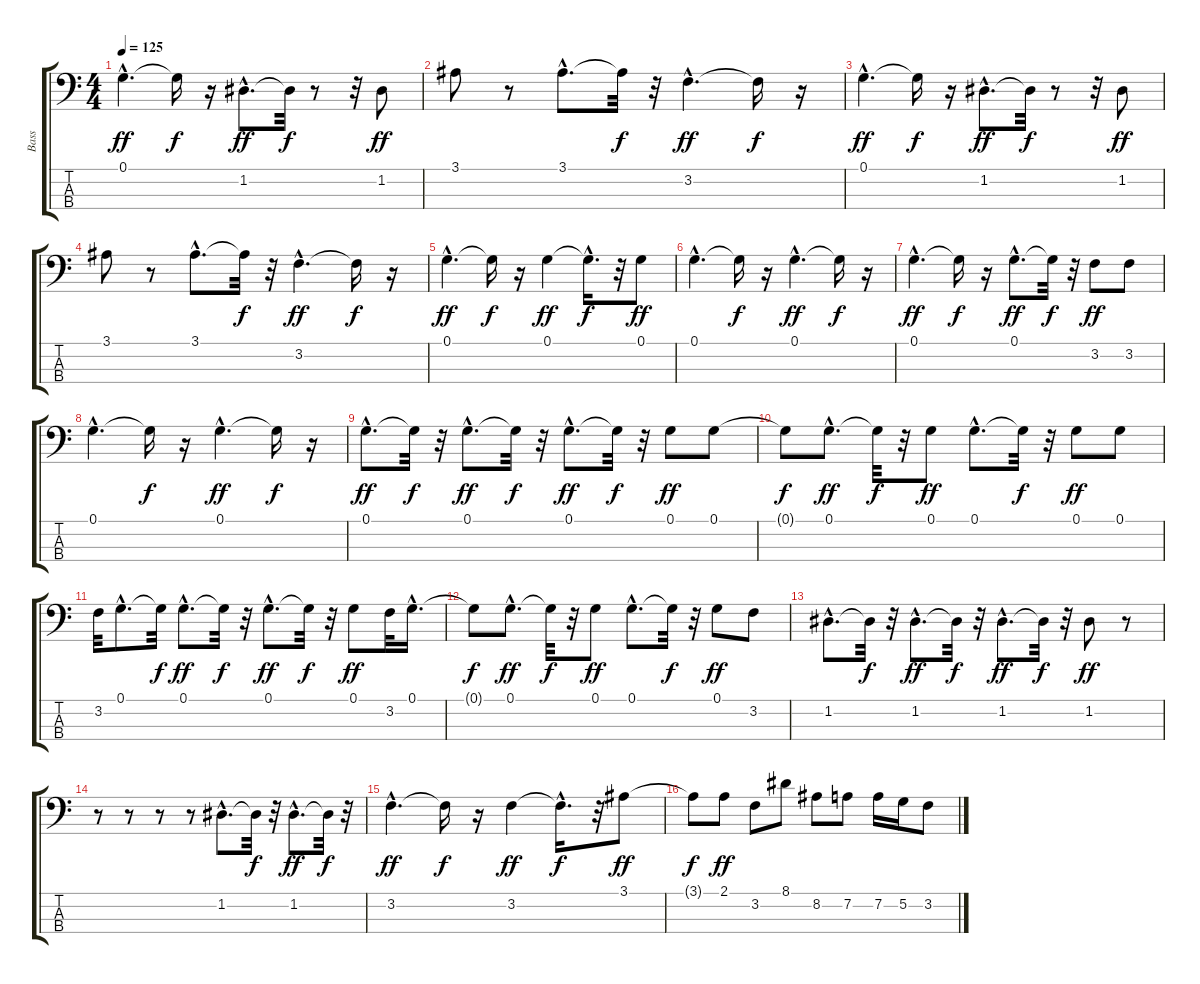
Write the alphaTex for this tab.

\track ("Bass" "Bass") {instrument electricbassfinger}
\staff {score tabs}
\tuning (G2 D2 A1 E1) {hide}
\ts (4 4)
\tempo 125
\clef f4
\ks c
0.1{hac}.4{d dy ff} 0.1{t}.16{dy f} r.16 1.2{hac}.8{d dy ff} 1.2{t}.32{dy f} r.8 r.32 1.2.8{dy ff} |
3.1.8 r.8 3.1{hac}.8{d} 3.1{t}.32{dy f} r.32 3.2{hac}.4{d dy ff} 3.2{t}.16{dy f} r.16 |
0.1{hac}.4{d dy ff} 0.1{t}.16{dy f} r.16 1.2{hac}.8{d dy ff} 1.2{t}.32{dy f} r.8 r.32 1.2.8{dy ff} |
3.1.8 r.8 3.1{hac}.8{d} 3.1{t}.32{dy f} r.32 3.2{hac}.4{d dy ff} 3.2{t}.16{dy f} r.16 |
0.1{hac}.4{d dy ff} 0.1{t}.16{dy f} r.16 0.1.4{dy ff} 0.1{hac t}.16{d dy f} r.32 0.1.8{dy ff} |
0.1{hac}.4{d} 0.1{t}.16{dy f} r.16 0.1{hac}.4{d dy ff} 0.1{t}.16{dy f} r.16 |
0.1{hac}.4{d dy ff} 0.1{t}.16{dy f} r.16 0.1{hac}.8{d dy ff} 0.1{t}.32{dy f} r.32 3.2.8{dy ff} 3.2.8 |
0.1{hac}.4{d} 0.1{t}.16{dy f} r.16 0.1{hac}.4{d dy ff} 0.1{t}.16{dy f} r.16 |
0.1{hac}.8{d dy ff} 0.1{t}.32{dy f} r.32 0.1{hac}.8{d dy ff} 0.1{t}.32{dy f} r.32 0.1{hac}.8{d dy ff} 0.1{t}.32{dy f} r.32 0.1.8{dy ff} 0.1.8 |
0.1{t}.8{dy f} 0.1{hac}.8{d dy ff} 0.1{t}.32{dy f} r.32 0.1.8{dy ff} 0.1{hac}.8{d} 0.1{t}.32{dy f} r.32 0.1.8{dy ff} 0.1.8 |
3.2.32 0.1{hac}.8{d} 0.1{t}.32{dy f} 0.1{hac}.8{d dy ff} 0.1{t}.32{dy f} r.32 0.1{hac}.8{d dy ff} 0.1{t}.32{dy f} r.32 0.1.8{dy ff} 3.2.32 0.1{hac}.16{d} |
0.1{t}.8{dy f} 0.1{hac}.8{d dy ff} 0.1{t}.32{dy f} r.32 0.1.8{dy ff} 0.1{hac}.8{d} 0.1{t}.32{dy f} r.32 0.1.8{dy ff} 3.2.8 |
1.2{hac}.8{d} 1.2{t}.32{dy f} r.32 1.2{hac}.8{d dy ff} 1.2{t}.32{dy f} r.32 1.2{hac}.8{d dy ff} 1.2{t}.32{dy f} r.32 1.2.8{dy ff} r.8 |
r.8 r.8 r.8 r.8 1.2{hac}.8{d} 1.2{t}.32{dy f} r.32 1.2{hac}.8{d dy ff} 1.2{t}.32{dy f} r.32 |
3.2{hac}.4{d dy ff} 3.2{t}.16{dy f} r.16 3.2.4{dy ff} 3.2{hac t}.16{d dy f} r.32 3.1.8{dy ff} |
3.1{t}.8{dy f} 2.1.8{dy ff} 3.2.8 8.1.8 8.2.8 7.2.8 7.2.16 5.2.16 3.2.8
